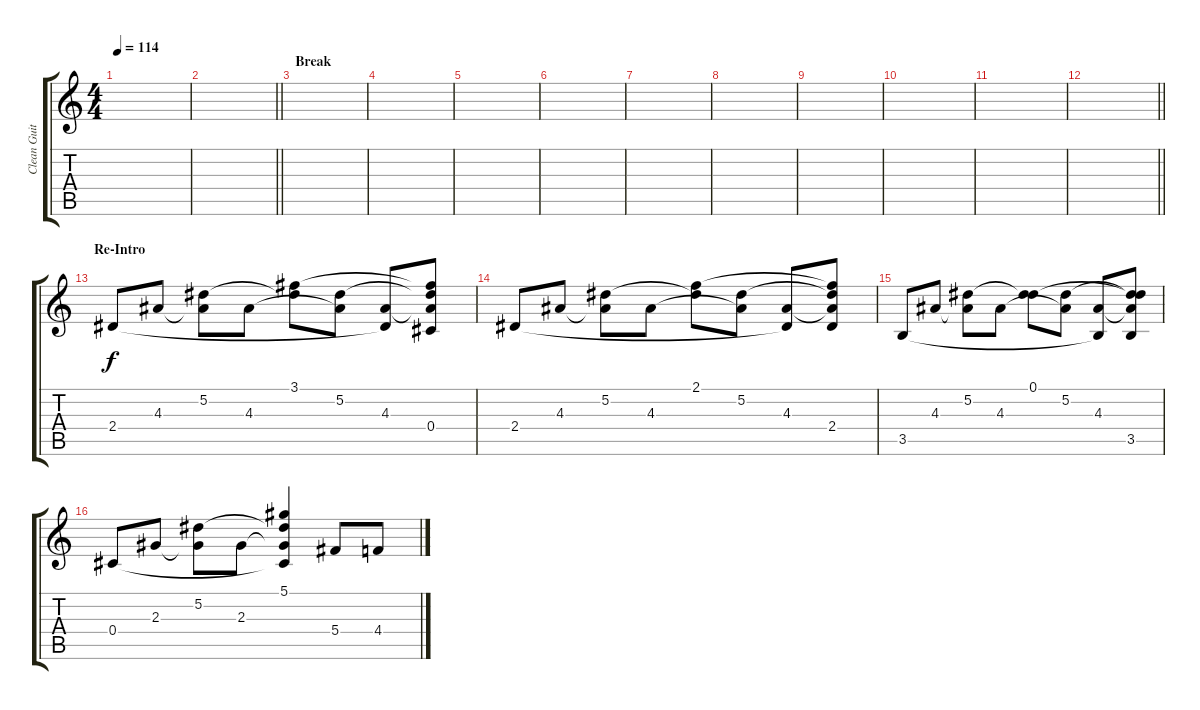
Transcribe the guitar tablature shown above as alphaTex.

\track ("Clean Guitar" "Clean Guit") {instrument electricguitarjazz}
\staff {score tabs}
\tuning (Eb4 Bb3 Gb3 Db3 Ab2 Eb2) {hide}
\ts (4 4)
\tempo 114
\clef g2
\ks c
|
\barLineRight lightlight
|
\section ("" "Break")
|
|
|
|
|
|
|
|
|
\barLineRight lightlight
|
\section ("" "Re-Intro")
2.4.8 4.3.8 (5.2 4.3{t}).8 4.3.8 (3.1 5.2{t}).8 (5.2 4.3{t}).8 (4.3 2.4{t}).8 (3.1{t} 5.2{t} 4.3{t} 0.4).8 |
2.4.8 4.3.8 (5.2 4.3{t}).8 4.3.8 (2.1 5.2{t}).8 (5.2 4.3{t}).8 (4.3 2.4{t}).8 (2.1{t} 5.2{t} 4.3{t} 2.4).8 |
3.5.8 4.3.8 (5.2 4.3{t}).8 4.3.8 (0.1 5.2{t}).8 (5.2 4.3{t}).8 (4.3 3.5{t}).8 (0.1{t} 5.2{t} 4.3{t} 3.5).8 |
0.4.8 2.3.8 (5.2 2.3{t}).8 2.3.8 (5.1 5.2{t} 2.3{t} 0.4{t}).4 5.4.8 4.4.8
